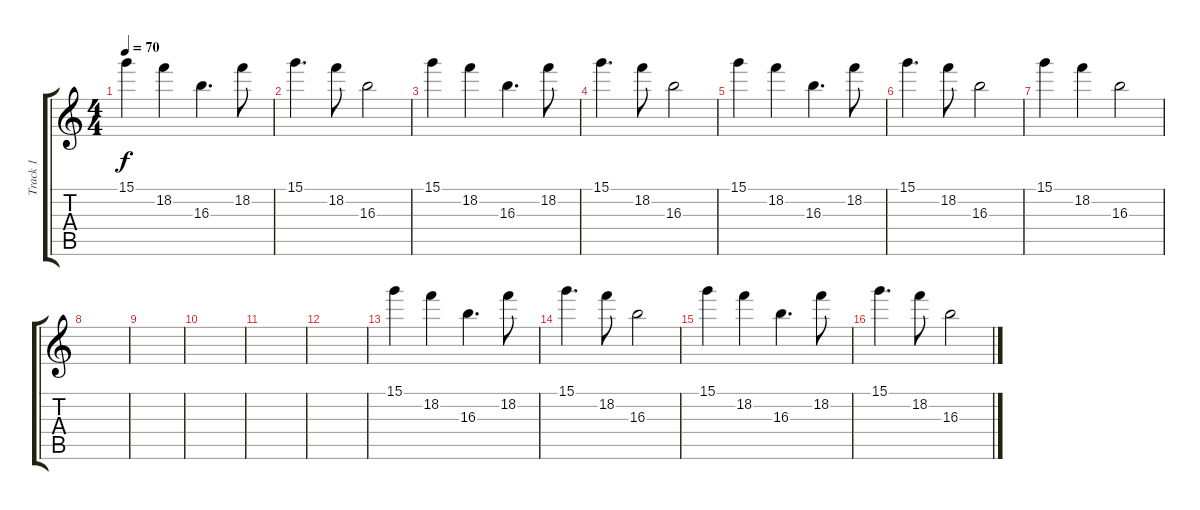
\track ("Track 1" "Track 1") {instrument acousticguitarnylon}
\staff {score tabs}
\tuning (E4 B3 G3 D3 A2 E2) {hide}
\ts (4 4)
\tempo 70
\clef g2
\ks c
15.1.4{dy f} 18.2.4 16.3.4{d} 18.2.8 |
15.1.4{d} 18.2.8 16.3.2 |
15.1.4 18.2.4 16.3.4{d} 18.2.8 |
15.1.4{d} 18.2.8 16.3.2 |
15.1.4 18.2.4 16.3.4{d} 18.2.8 |
15.1.4{d} 18.2.8 16.3.2 |
15.1.4 18.2.4 16.3.2 |
|
|
|
|
|
15.1.4 18.2.4 16.3.4{d} 18.2.8 |
15.1.4{d} 18.2.8 16.3.2 |
15.1.4 18.2.4 16.3.4{d} 18.2.8 |
15.1.4{d} 18.2.8 16.3.2
